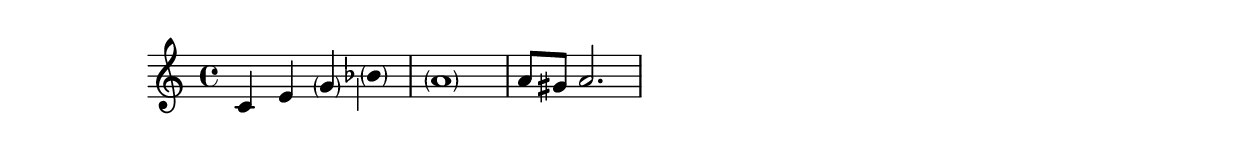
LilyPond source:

%% http://lsr.dsi.unimi.it/LSR/Item?id=186
%% see also http://www.lilypond.org/doc/v2.18/Documentation/notation/inside-the-staff#parentheses
%% see also http://lilypond.1069038.n5.nabble.com/LSR-v2-18-quot-Parenthesize-note-heads-using-a-Scheme-function-quot-interest-tc159509.html


#(define (parenthesize-callback callback)
   (define (parenthesize-stencil grob)
     (let* ((fn (ly:grob-default-font grob))
            (pclose (ly:font-get-glyph fn "accidentals.rightparen"))
            (popen (ly:font-get-glyph fn "accidentals.leftparen"))
            (subject (callback grob))            
            ;; get position of stem
            (stem-pos (ly:grob-property grob 'stem-attachment))            
            ;; remember old size
            (subject-dim-x (ly:stencil-extent subject X))
            (subject-dim-y (ly:stencil-extent subject Y)))

       ;; add parens
       (set! subject
             (ly:stencil-combine-at-edge 
              (ly:stencil-combine-at-edge subject X RIGHT pclose 0)
              X LEFT popen 0))

       ;; adjust stem position
       (set! (ly:grob-property grob 'stem-attachment)
             (cons (- (car stem-pos) 0.43) (cdr stem-pos)))

       ;; adjust size
       (ly:make-stencil
        (ly:stencil-expr subject)
        (interval-widen subject-dim-x 0.5)
        subject-dim-y)))
   
   parenthesize-stencil)

\relative c' {  
  c4 e
  \override NoteHead.stencil = #(parenthesize-callback ly:note-head::print)
  g4 bes
  a1
  \revert NoteHead.stencil
  a8 gis8 a2. 
}



